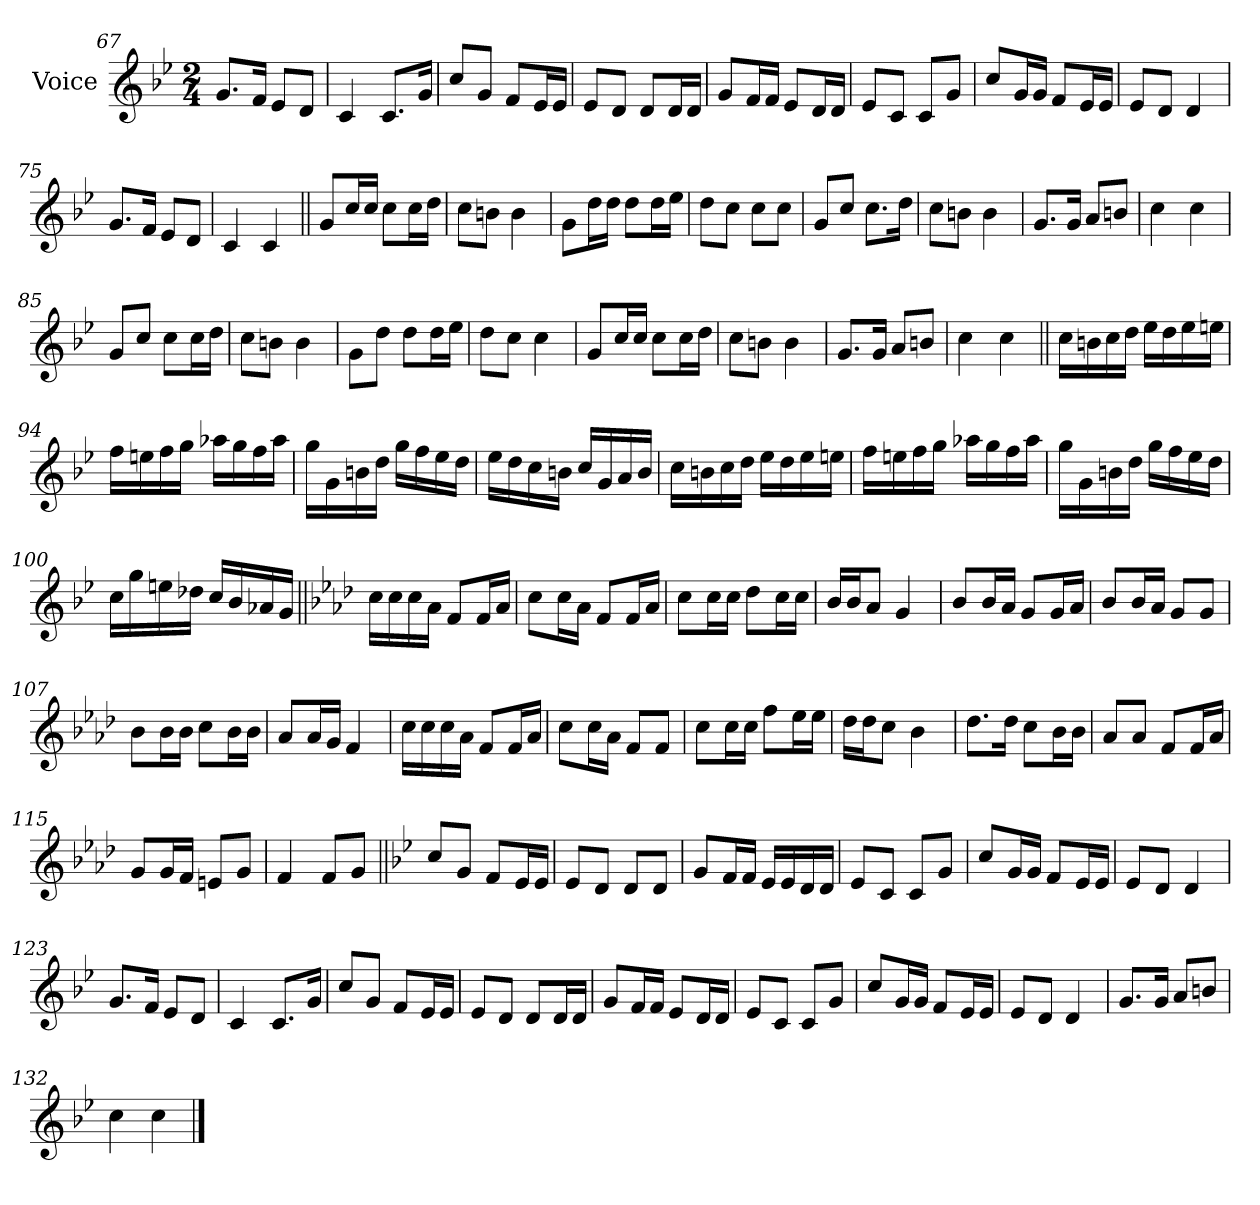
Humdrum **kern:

**kern
*part1
*staff1
*I"Voice
*I'Vc.
*clefG2
*k[b-e-]
*M2/4
=67
8.gL
16fJk
8e-L
8dJ
=68
4c
8.cL
16gJk
=69
8ccL
8gJ
8fL
16e-L
16e-JJ
=70
8e-L
8dJ
8dL
16dL
16dJJ
=71
8gL
16fL
16fJJ
8e-L
16dL
16dJJ
=72
8e-L
8cJ
8cL
8gJ
=73
8ccL
16gL
16gJJ
8fL
16e-L
16e-JJ
=74
8e-L
8dJ
4d
=75
8.gL
16fJk
8e-L
8dJ
=76
4c
4c
=77||
8gL
16ccL
16ccJJ
8ccL
16ccL
16ddJJ
=78
8ccL
8bnJ
4b
=79
8gL
16ddL
16ddJJ
8ddL
16ddL
16ee-JJ
=80
8ddL
8ccJ
8ccL
8ccJ
=81
8gL
8ccJ
8.ccL
16ddJk
=82
8ccL
8bnJ
4b
=83
8.gL
16gJk
8aL
8bnJ
=84
4cc
4cc
=85
8gL
8ccJ
8ccL
16ccL
16ddJJ
=86
8ccL
8bnJ
4b
=87
8gL
8ddJ
8ddL
16ddL
16ee-JJ
=88
8ddL
8ccJ
4cc
=89
8gL
16ccL
16ccJJ
8ccL
16ccL
16ddJJ
=90
8ccL
8bnJ
4b
=91
8.gL
16gJk
8aL
8bnJ
=92
4cc
4cc
=93||
16cc!LL
16bn!
16cc!
16dd!JJ
16ee-!LL
16dd!
16ee-!
16een!JJ
=94
16ff!LL
16een!
16ff!
16gg!JJ
16aa-X!LL
16gg!
16ff!
16aa-!JJ
=95
16gg!LL
16g!
16bn!
16dd!JJ
16gg!LL
16ff!
16ee-!
16dd!JJ
=96
16ee-!LL
16dd!
16cc!
16bn!JJ
16cc!LL
16g!
16a!
16b!JJ
=97
16cc!LL
16bn!
16cc!
16dd!JJ
16ee-!LL
16dd!
16ee-!
16een!JJ
=98
16ff!LL
16een!
16ff!
16gg!JJ
16aa-X!LL
16gg!
16ff!
16aa-!JJ
=99
16gg!LL
16g!
16bn!
16dd!JJ
16gg!LL
16ff!
16ee-!
16dd!JJ
=100
16cc!LL
16gg!
16een!
16dd-X!JJ
16cc!LL
16b-!
16a-X!
16g!JJ
=101||
*k[b-e-a-d-]
16ccLL
16cc
16cc
16a-JJ
8fL
16fL
16a-JJ
=102
8ccL
16ccL
16a-JJ
8fL
16fL
16a-JJ
=103
8ccL
16ccL
16ccJJ
8dd-L
16ccL
16ccJJ
=104
16b-LL
16b-J
8a-J
4g
=105
8b-L
16b-L
16a-JJ
8gL
16gL
16a-JJ
=106
8b-L
16b-L
16a-JJ
8gL
8gJ
=107
8b-L
16b-L
16b-JJ
8ccL
16b-L
16b-JJ
=108
8a-L
16a-L
16gJJ
4f
=109
16ccLL
16cc
16cc
16a-JJ
8fL
16fL
16a-JJ
=110
8ccL
16ccL
16a-JJ
8fL
8fJ
=111
8ccL
16ccL
16ccJJ
8ffL
16ee-L
16ee-JJ
=112
16dd-LL
16dd-J
8ccJ
4b-
=113
8.dd-L
16dd-Jk
8ccL
16b-L
16b-JJ
=114
8a-L
8a-J
8fL
16fL
16a-JJ
=115
8gL
16gL
16fJJ
8enL
8gJ
=116
4f
8fL
8gJ
=117||
*k[b-e-]
8ccL
8gJ
8fL
16e-L
16e-JJ
=118
8e-L
8dJ
8dL
8dJ
=119
8gL
16fL
16fJJ
16e-LL
16e-
16d
16dJJ
=120
8e-L
8cJ
8cL
8gJ
=121
8ccL
16gL
16gJJ
8fL
16e-L
16e-JJ
=122
8e-L
8dJ
4d
=123
8.gL
16fJk
8e-L
8dJ
=124
4c
8.cL
16gJk
=125
8ccL
8gJ
8fL
16e-L
16e-JJ
=126
8e-L
8dJ
8dL
16dL
16dJJ
=127
8gL
16fL
16fJJ
8e-L
16dL
16dJJ
=128
8e-L
8cJ
8cL
8gJ
=129
8ccL
16gL
16gJJ
8fL
16e-L
16e-JJ
=130
8e-L
8dJ
4d
=131
8.gL
16gJk
8aL
8bnJ
=132
4cc
4cc
==
*-
